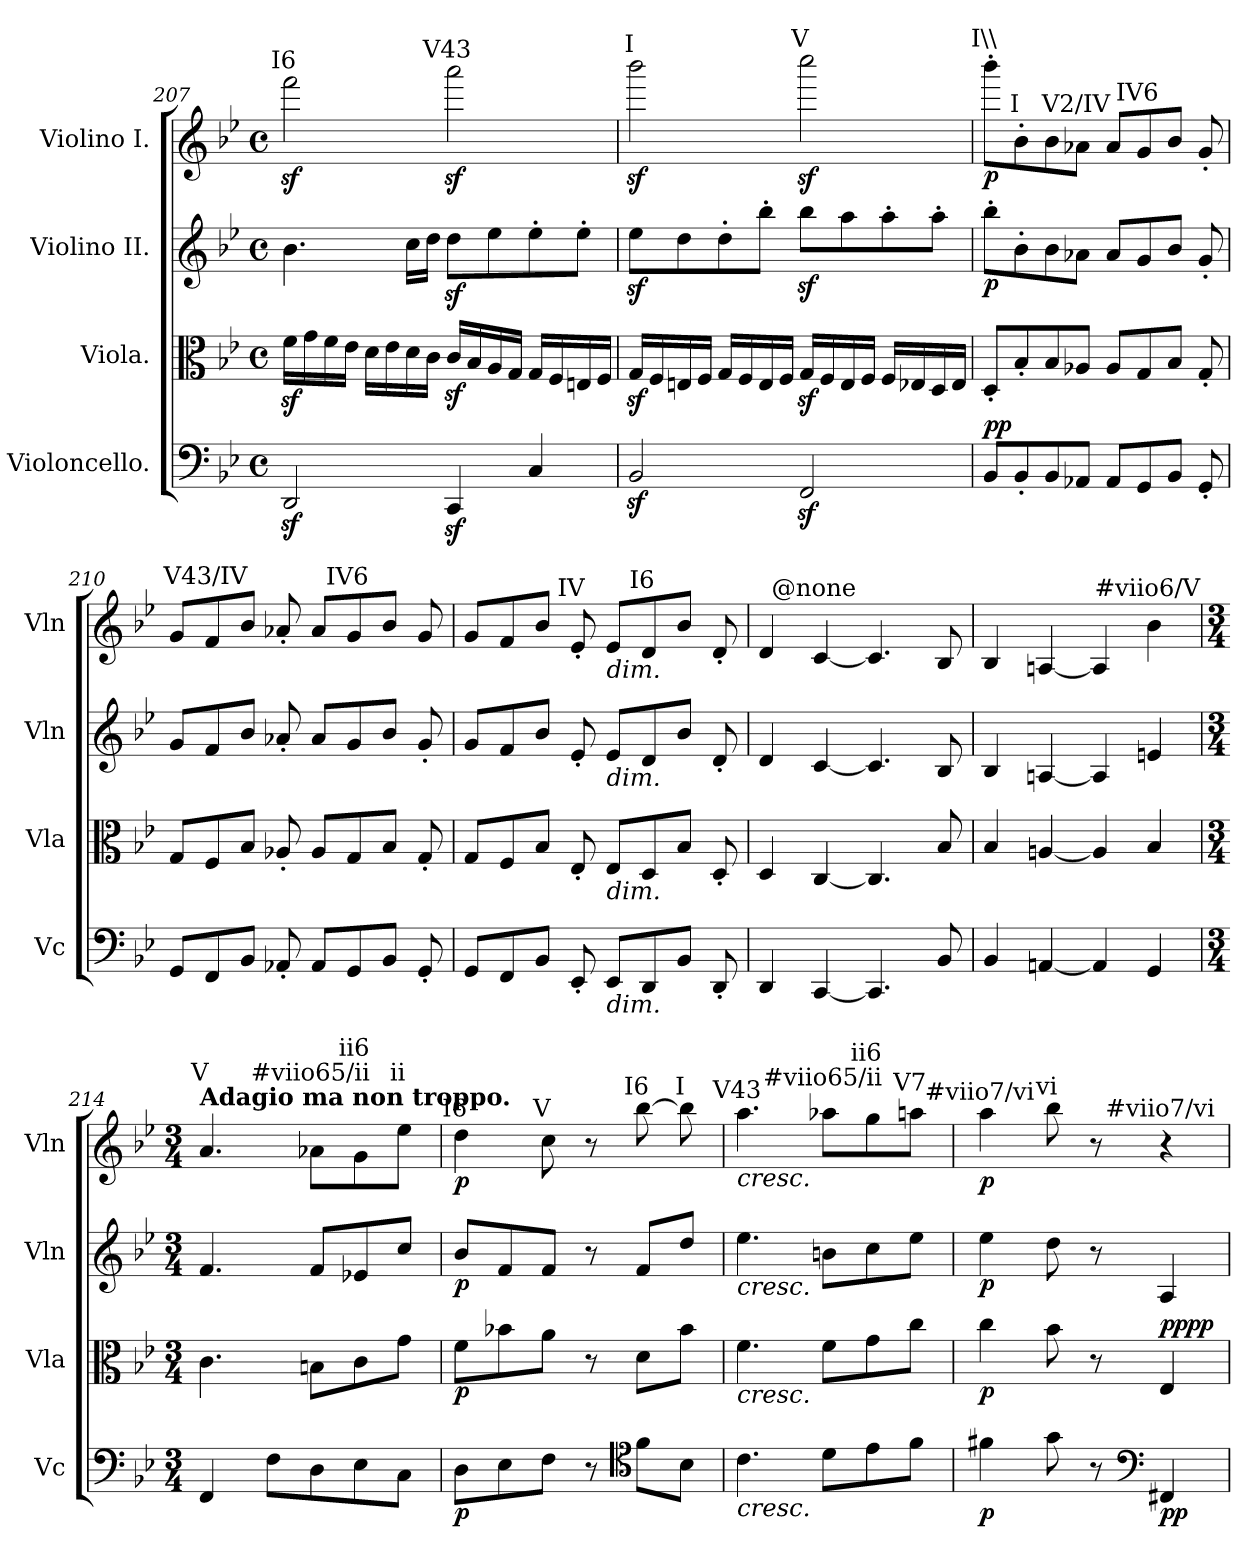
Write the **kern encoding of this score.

**kern	**dynam	**kern	**dynam	**kern	**dynam	**kern	**dynam
*part4	*part4	*part3	*part3	*part2	*part2	*part1	*part1
*staff4	*staff4	*staff3	*staff3	*staff2	*staff2	*staff1	*staff1
*I"Violoncello.	*	*I"Viola.	*	*I"Violino II.	*	*I"Violino I.	*
*I'Vc	*	*I'Vla	*	*I'Vln	*	*I'Vln	*
*clefF4	*	*clefC3	*	*clefG2	*	*clefG2	*
*k[b-e-]	*	*k[b-e-]	*	*k[b-e-]	*	*k[b-e-]	*
*B-:	*	*B-:	*	*B-:	*	*B-:	*
*M4/4	*	*M4/4	*	*M4/4	*	*M4/4	*
*met(c)	*	*met(c)	*	*met(c)	*	*met(c)	*
=207	=207	=207	=207	=207	=207	=207	=207
!	!	!	!	!	!	!LO:TX:a:cj:t=I6	!
2DDz</	.	16fz>\LL	.	4.b-\	.	2fffz<\	.
.	.	16g\	.	.	.	.	.
.	.	16f\	.	.	.	.	.
.	.	16e-\JJ	.	.	.	.	.
.	.	16d\LL	.	.	.	.	.
.	.	16e-\	.	.	.	.	.
.	.	16d\	.	16cc\LL	.	.	.
.	.	16c\JJ	.	16dd\JJ	.	.	.
!	!	!	!	!	!	!LO:TX:a:cj:t=V43	!
4CCz</	.	16cz</LL	.	8ddz<\L	.	2aaaz<\	.
.	.	16B-/	.	.	.	.	.
.	.	16A/	.	8ee-\	.	.	.
.	.	16G/JJ	.	.	.	.	.
4C/	.	16G/LL	.	8ee-'>\	.	.	.
.	.	16F/	.	.	.	.	.
.	.	16En/	.	8ee-'>\J	.	.	.
.	.	16F/JJ	.	.	.	.	.
=208	=208	=208	=208	=208	=208	=208	=208
!	!	!	!	!	!	!LO:TX:a:cj:t=I	!
2BB-z</	.	16Gz</LL	.	8ee-z<\L	.	2bbb-z<\	.
.	.	16F/	.	.	.	.	.
.	.	16En/	.	8dd\	.	.	.
.	.	16F/JJ	.	.	.	.	.
.	.	16G/LL	.	8dd'>\	.	.	.
.	.	16F/	.	.	.	.	.
.	.	16E/	.	8bb-'>\J	.	.	.
.	.	16F/JJ	.	.	.	.	.
!	!	!	!	!	!	!LO:TX:a:cj:t=V	!
2FFz</	.	16Gz</LL	.	8bb-z<\L	.	2ccccz<\	.
.	.	16F/	.	.	.	.	.
.	.	16E/	.	8aa\	.	.	.
.	.	16F/JJ	.	.	.	.	.
.	.	16F/LL	.	8aa'>\	.	.	.
.	.	16E-X/	.	.	.	.	.
.	.	16D/	.	8aa'>\J	.	.	.
.	.	16E-/JJ	.	.	.	.	.
!!LO:LB:g=z
=209	=209	=209	=209	=209	=209	=209	=209
!	!	!	!	!	!	!LO:TX:a:cj:t=I\\	!
!	!LO:DY:b	!	!	!	!	!	!
!	!LO:DY:n=1:a	!	!	!	!LO:DY:b	!	!LO:DY:b
8BB-/L	p p	8D'</L	.	8bb-'>\L	p	8bbb-'>\L	p
!	!	!	!	!	!	!LO:TX:a:cj:t=I	!
8BB-'</	.	8B-'</	.	8b-'>\	.	8b-'>\	.
8BB-/	.	8B-/	.	8b-\	.	8b-\	.
!	!	!	!	!	!	!LO:TX:a:cj:t=V2/IV	!
8AA-X/J	.	8A-X/J	.	8a-X\J	.	8a-X\J	.
8AA-/L	.	8A-/L	.	8a-/L	.	8a-/L	.
!	!	!	!	!	!	!LO:TX:a:cj:t=IV6	!
8GG/	.	8G/	.	8g/	.	8g/	.
8BB-/J	.	8B-/J	.	8b-/J	.	8b-/J	.
8GG'</	.	8G'</	.	8g'</	.	8g'</	.
=210	=210	=210	=210	=210	=210	=210	=210
8GG/L	.	8G/L	.	8g/L	.	8g/L	.
!	!	!	!	!	!	!LO:TX:a:cj:t=V43/IV	!
8FF/	.	8F/	.	8f/	.	8f/	.
8BB-/J	.	8B-/J	.	8b-/J	.	8b-/J	.
8AA-X'</	.	8A-X'</	.	8a-X'</	.	8a-X'</	.
8AA-/L	.	8A-/L	.	8a-/L	.	8a-/L	.
!	!	!	!	!	!	!LO:TX:a:cj:t=IV6	!
8GG/	.	8G/	.	8g/	.	8g/	.
8BB-/J	.	8B-/J	.	8b-/J	.	8b-/J	.
8GG'</	.	8G'</	.	8g'</	.	8g/	.
=211	=211	=211	=211	=211	=211	=211	=211
8GG/L	.	8G/L	.	8g/L	.	8g/L	.
8FF/	.	8F/	.	8f/	.	8f/	.
8BB-/J	.	8B-/J	.	8b-/J	.	8b-/J	.
!	!	!	!	!	!	!LO:TX:a:cj:t=IV	!
8EE-'</	.	8E-'</	.	8e-'</	.	8e-'</	.
!	!	!	!	!	!	!LO:TX:b:i:t=dim.	!
!	!	!	!	!LO:TX:b:i:t=dim.	!	!	!
!	!	!LO:TX:b:i:t=dim.	!	!	!	!	!
!LO:TX:b:i:t=dim.	!	!	!	!	!	!	!
8EE-/L	.	8E-/L	.	8e-/L	.	8e-/L	.
!	!	!	!	!	!	!LO:TX:a:cj:t=I6	!
8DD/	.	8D/	.	8d/	.	8d/	.
8BB-/J	.	8B-/J	.	8b-/J	.	8b-/J	.
8DD'</	.	8D'</	.	8d'</	.	8d'</	.
=212	=212	=212	=212	=212	=212	=212	=212
4DD/	.	4D/	.	4d/	.	4d/	.
!	!	!	!	!	!	!LO:TX:a:cj:t=@none	!
[4CC/	.	[4C/	.	[4c/	.	[4c/	.
4.CC/]	.	4.C/]	.	4.c/]	.	4.c/]	.
8BB-/	.	8B-/	.	8B-/	.	8B-/	.
=213	=213	=213	=213	=213	=213	=213	=213
4BB-/	.	4B-/	.	4B-/	.	4B-/	.
[4AAn/	.	[4An/	.	[4An/	.	[4An/	.
4AA/]	.	4A/]	.	4A/]	.	4A/]	.
!	!	!	!	!	!	!LO:TX:a:cj:t=#viio6/V	!
4GG/	.	4B-/	.	4en/	.	4b-\	.
!!LO:LB:g=z
=214	=214	=214	=214	=214	=214	=214	=214
*M3/4	*	*M3/4	*	*M3/4	*	*M3/4	*
!	!	!	!	!	!	!LO:TX:a:B:t=Adagio ma non troppo.	!
!	!	!	!	!	!	!LO:TX:a:cj:t=V	!
4FF/	.	4.c\	.	4.f/	.	4.a/	.
8F\L	.	.	.	.	.	.	.
!	!	!	!	!	!	!LO:TX:a:cj:t=#viio65/ii	!
8D\	.	8Bn\L	.	8f/L	.	8a-X\L	.
!	!	!	!	!	!	!LO:TX:a:cj:t=ii6	!
8E-\	.	8c\	.	8e-X/	.	8g\	.
!	!	!	!	!	!	!LO:TX:a:cj:t=ii	!
8C\J	.	8g\J	.	8cc/J	.	8ee-\J	.
=215	=215	=215	=215	=215	=215	=215	=215
!	!	!	!	!	!	!LO:TX:a:cj:t=I6	!
!	!LO:DY:b	!	!LO:DY:b	!	!LO:DY:b	!	!LO:DY:b
8D\L	p	8f\L	p	8b-/L	p	4dd\	p
8E-\	.	8b-X\	.	8f/	.	.	.
!	!	!	!	!	!	!LO:TX:a:cj:t=V	!
8F\J	.	8a\J	.	8f/J	.	8cc\	.
8r	.	8r	.	8r	.	8r	.
*clefC4	*	*	*	*	*	*	*
!	!	!	!	!	!	!LO:TX:a:cj:t=I6	!
8f\L	.	8d\L	.	8f/L	.	[8bb-\	.
!	!	!	!	!	!	!LO:TX:a:cj:t=I	!
8B-\J	.	8b-\J	.	8dd/J	.	8bb-\]	.
=216	=216	=216	=216	=216	=216	=216	=216
!	!	!	!	!	!	!LO:TX:a:cj:t=V43	!
!	!	!	!	!	!	!LO:TX:b:i:t=cresc.	!
!	!	!	!	!LO:TX:b:i:t=cresc.	!	!	!
!	!	!LO:TX:b:i:t=cresc.	!	!	!	!	!
!LO:TX:b:i:t=cresc.	!	!	!	!	!	!	!
4.c\	.	4.f\	.	4.ee-\	.	4.aa\	.
!	!	!	!	!	!	!LO:TX:a:cj:t=#viio65/ii	!
8d\L	.	8f\L	.	8bn\L	.	8aa-X\L	.
!	!	!	!	!	!	!LO:TX:a:cj:t=ii6	!
8e-\	.	8g\	.	8cc\	.	8gg\	.
!	!	!	!	!	!	!LO:TX:a:cj:t=V7	!
8f\J	.	8cc\J	.	8ee-\J	.	8aan\J	.
=217	=217	=217	=217	=217	=217	=217	=217
!	!	!	!	!	!	!LO:TX:a:cj:t=#viio7/vi	!
!	!LO:DY:b	!	!LO:DY:b	!	!LO:DY:b	!	!LO:DY:b
4f#X\	p	4cc\	p	4ee-\	p	4aa\	p
!	!	!	!	!	!	!LO:TX:a:cj:t=vi	!
8g\	.	8b-\	.	8dd\	.	8bb-\	.
8r	.	8r	.	8r	.	8r	.
*clefF4	*	*	*	*	*	*	*
!	!	!	!	!	!	!LO:TX:a:cj:t=#viio7/vi	!
!	!LO:DY:b	!	!LO:DY:a	!	!	!	!
!	!	!	!LO:DY:n=1:b	!	!	!	!
4FF#X/	pp	4E-/	pp pp	4A/	.	4r	.
=	=	=	=	=	=	=	=
*-	*-	*-	*-	*-	*-	*-	*-
